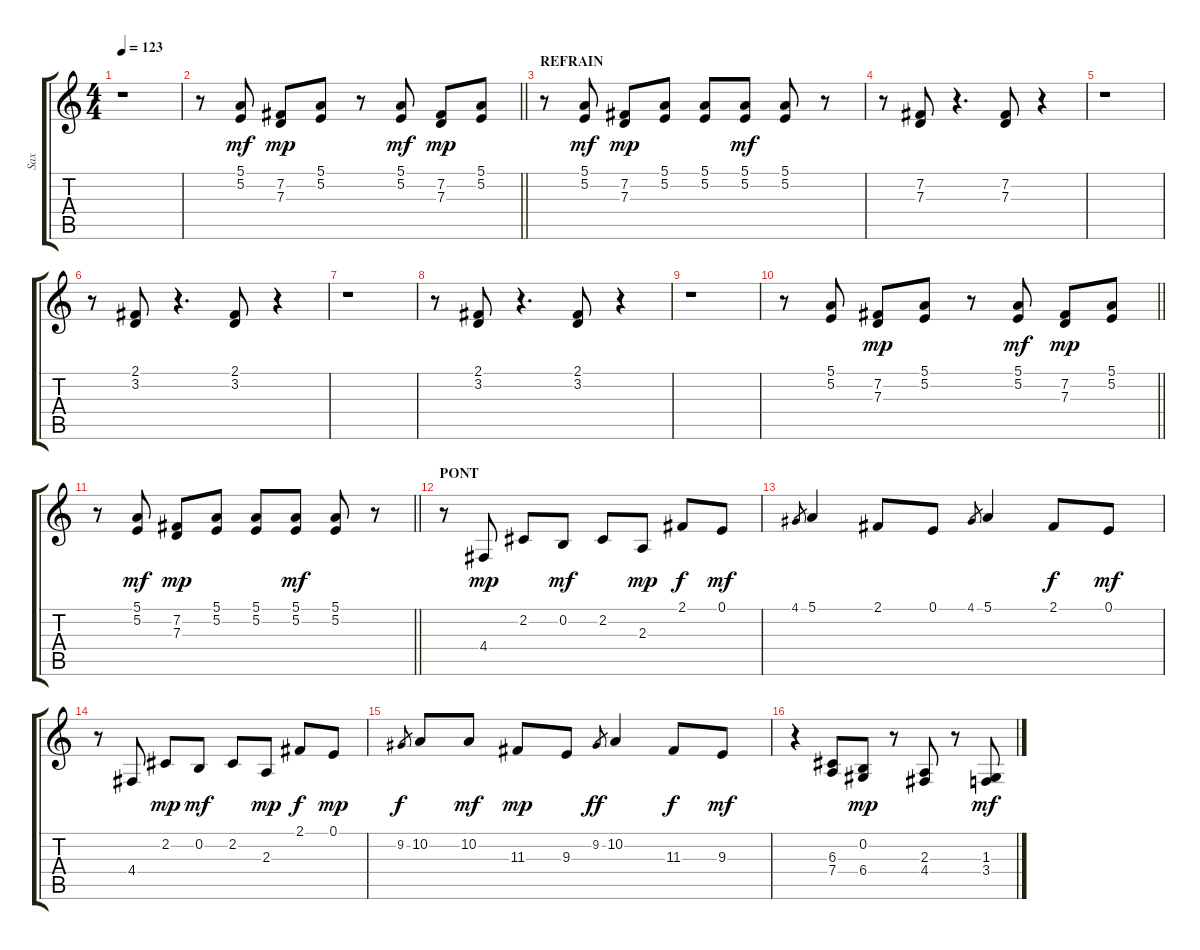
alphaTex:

\track ("Sax" "Sax") {instrument altosax}
\staff {score tabs}
\tuning (E4 B3 G3 D3 A2 E2) {hide}
\ts (4 4)
\tempo 123
\clef g2
\ks c
r.1{dy mf} |
\barLineRight lightlight
r.8 (5.1 5.2).8 (7.2 7.3).8{dy mp} (5.1 5.2).8 r.8 (5.1 5.2).8{dy mf} (7.2 7.3).8{dy mp} (5.1 5.2).8 |
\section ("" "REFRAIN")
r.8 (5.1 5.2).8{dy mf} (7.2 7.3).8{dy mp} (5.1 5.2).8 (5.1 5.2).8 (5.1 5.2).8{dy mf} (5.1 5.2).8 r.8 |
r.8 (7.2 7.3).8 r.4{d} (7.2 7.3).8 r.4 |
r.1 |
r.8 (2.1 3.2).8 r.4{d} (2.1 3.2).8 r.4 |
r.1 |
r.8 (2.1 3.2).8 r.4{d} (2.1 3.2).8 r.4 |
r.1 |
\barLineRight lightlight
r.8 (5.1 5.2).8 (7.2 7.3).8{dy mp} (5.1 5.2).8 r.8 (5.1 5.2).8{dy mf} (7.2 7.3).8{dy mp} (5.1 5.2).8 |
\barLineRight lightlight
r.8 (5.1 5.2).8{dy mf} (7.2 7.3).8{dy mp} (5.1 5.2).8 (5.1 5.2).8 (5.1 5.2).8{dy mf} (5.1 5.2).8 r.8 |
\section ("" "PONT")
r.8 4.4.8{dy mp} 2.2.8 0.2.8{dy mf} 2.2.8 2.3.8{dy mp} 2.1.8{dy f} 0.1.8{dy mf} |
4.1.8{gr} 5.1.4 2.1.8 0.1.8 4.1.8{gr} 5.1.4 2.1.8{dy f} 0.1.8{dy mf} |
r.8 4.4.8 2.2.8{dy mp} 0.2.8{dy mf} 2.2.8 2.3.8{dy mp} 2.1.8{dy f} 0.1.8{dy mp} |
9.2.8{gr dy f} 10.2.8 10.2.8{dy mf} 11.3.8{dy mp} 9.3.8 9.2.8{gr dy ff} 10.2.4 11.3.8{dy f} 9.3.8{dy mf} |
r.4 (6.3 7.4).8 (0.2 6.4).8{dy mp} r.8 (2.3 4.4).8 r.8 (1.3 3.4).8{dy mf}
